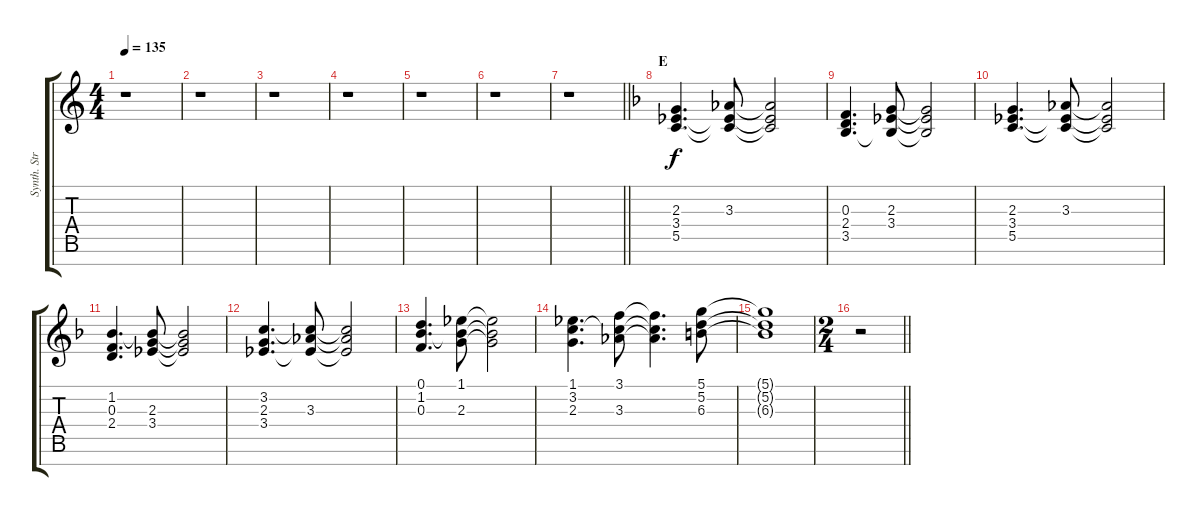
\track ("Synth. Strings" "Synth. Str") {instrument stringensemble1}
\staff {score tabs}
\tuning (D5 A4 F4 C4 G3 D3 A2) {hide}
\ts (4 4)
\tempo 135
\clef g2
\ks c
r.1{dy f} |
r.1 |
r.1 |
r.1 |
r.1 |
r.1 |
\barLineRight lightlight
r.1 |
\section ("" "E")
\ks f
(2.3 3.4 5.5).4{d} (3.3 3.4{t} 5.5{t}).8 (3.3{t} 3.4{t} 5.5{t}).2 |
(0.3 2.4 3.5).4{d} (2.3 3.4 3.5{t}).8 (2.3{t} 3.4{t} 3.5{t}).2 |
(2.3 3.4 5.5).4{d} (3.3 3.4{t} 5.5{t}).8 (3.3{t} 3.4{t} 5.5{t}).2 |
(1.2 0.3 2.4).4{d} (1.2{t} 2.3 3.4).8 (1.2{t} 2.3{t} 3.4{t}).2 |
(3.2 2.3 3.4).4{d} (3.2{t} 3.3 3.4{t}).8 (3.2{t} 3.3{t} 3.4{t}).2 |
(0.1 1.2 0.3).4{d} (1.1 1.2{t} 2.3).8 (1.1{t} 1.2{t} 2.3{t}).2 |
(1.1 3.2 2.3).4{d} (3.1 3.2{t} 3.3).8 (3.1{t} 3.2{t} 3.3{t}).4{d} (5.1 5.2 6.3).8 |
(5.1{t} 5.2{t} 6.3{t}).1 |
\ts (2 4)
\barLineRight lightlight
r.2
